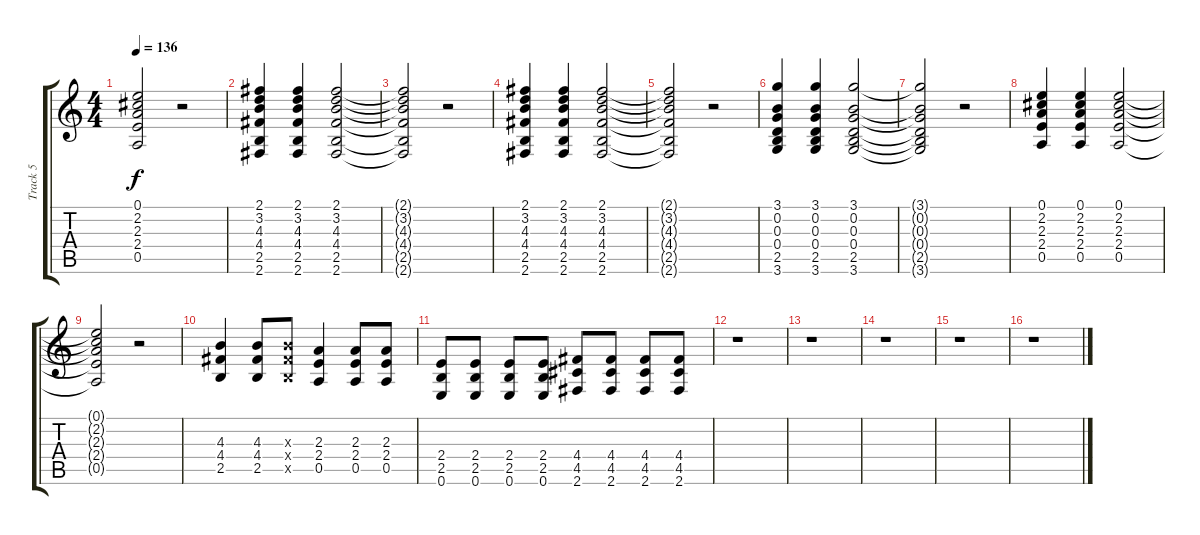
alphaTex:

\track ("Track 5" "Track 5") {instrument distortionguitar}
\staff {score tabs}
\tuning (E4 B3 G3 D3 A2 E2) {hide}
\ts (4 4)
\tempo 136
\clef g2
\ks c
(0.1{t} 2.2{t} 2.3{t} 2.4{t} 0.5{t}).2{dy f} r.2 |
(2.1 3.2 4.3 4.4 2.5 2.6).4 (2.1 3.2 4.3 4.4 2.5 2.6).4 (2.1 3.2 4.3 4.4 2.5 2.6).2 |
(2.1{t} 3.2{t} 4.3{t} 4.4{t} 2.5{t} 2.6{t}).2 r.2 |
(2.1 3.2 4.3 4.4 2.5 2.6).4 (2.1 3.2 4.3 4.4 2.5 2.6).4 (2.1 3.2 4.3 4.4 2.5 2.6).2 |
(2.1{t} 3.2{t} 4.3{t} 4.4{t} 2.5{t} 2.6{t}).2 r.2 |
(3.1 0.2 0.3 0.4 2.5 3.6).4 (3.1 0.2 0.3 0.4 2.5 3.6).4 (3.1 0.2 0.3 0.4 2.5 3.6).2 |
(3.1{t} 0.2{t} 0.3{t} 0.4{t} 2.5{t} 3.6{t}).2 r.2 |
(0.1 2.2 2.3 2.4 0.5).4 (0.1 2.2 2.3 2.4 0.5).4 (0.1 2.2 2.3 2.4 0.5).2 |
(0.1{t} 2.2{t} 2.3{t} 2.4{t} 0.5{t}).2 r.2 |
(4.3 4.4 2.5).4 (4.3 4.4 2.5).8 (4.3{x} 4.4{x} 2.5{x}).8 (2.3 2.4 0.5).4 (2.3 2.4 0.5).8 (2.3 2.4 0.5).8 |
(2.4 2.5 0.6).8 (2.4 2.5 0.6).8 (2.4 2.5 0.6).8 (2.4 2.5 0.6).8 (4.4 4.5 2.6).8 (4.4 4.5 2.6).8 (4.4 4.5 2.6).8 (4.4 4.5 2.6).8 |
r.1 |
r.1 |
r.1 |
r.1 |
r.1
